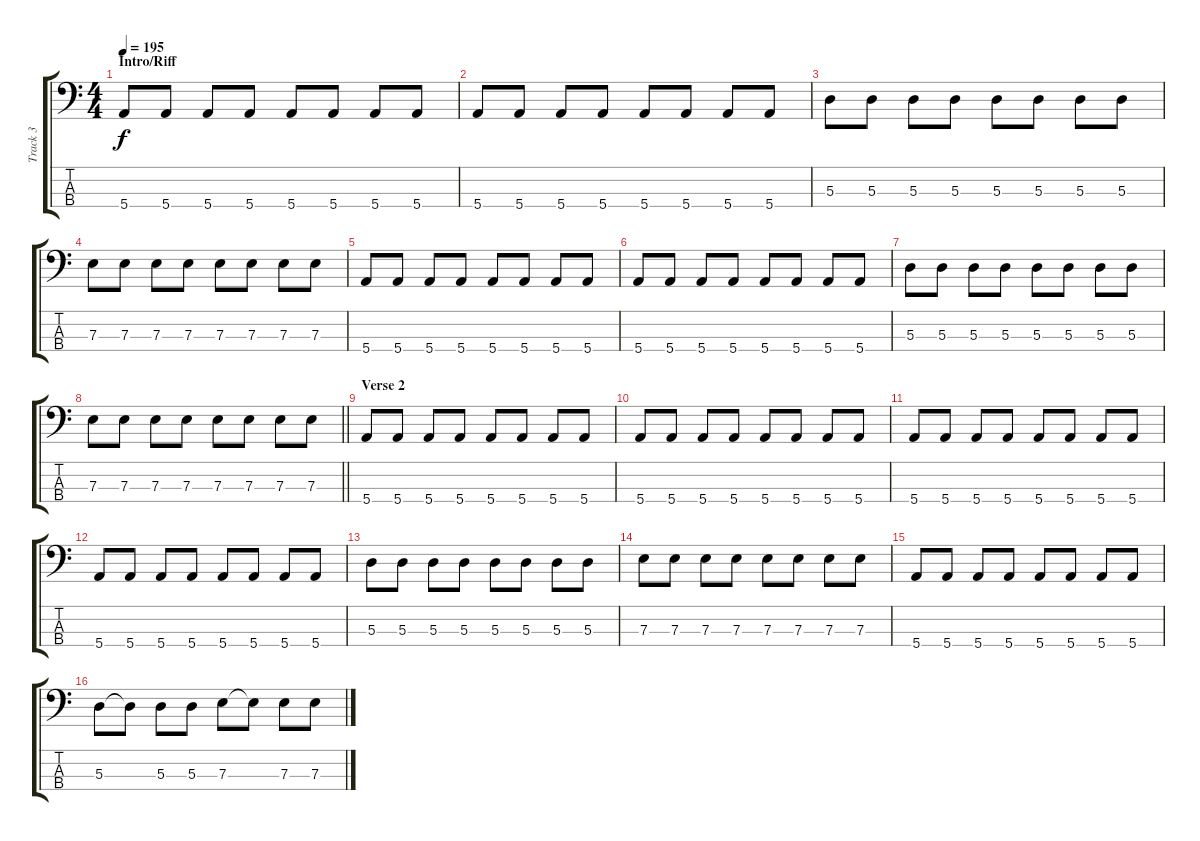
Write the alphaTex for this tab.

\track ("Track 3" "Track 3") {instrument electricbasspick}
\staff {score tabs}
\tuning (G2 D2 A1 E1) {hide}
\ts (4 4)
\section ("" "Intro/Riff")
\tempo 195
\clef f4
\ks c
5.4.8{dy f} 5.4.8 5.4.8 5.4.8 5.4.8 5.4.8 5.4.8 5.4.8 |
5.4.8 5.4.8 5.4.8 5.4.8 5.4.8 5.4.8 5.4.8 5.4.8 |
5.3.8 5.3.8 5.3.8 5.3.8 5.3.8 5.3.8 5.3.8 5.3.8 |
7.3.8 7.3.8 7.3.8 7.3.8 7.3.8 7.3.8 7.3.8 7.3.8 |
5.4.8 5.4.8 5.4.8 5.4.8 5.4.8 5.4.8 5.4.8 5.4.8 |
5.4.8 5.4.8 5.4.8 5.4.8 5.4.8 5.4.8 5.4.8 5.4.8 |
5.3.8 5.3.8 5.3.8 5.3.8 5.3.8 5.3.8 5.3.8 5.3.8 |
\barLineRight lightlight
7.3.8 7.3.8 7.3.8 7.3.8 7.3.8 7.3.8 7.3.8 7.3.8 |
\section ("" "Verse 2")
5.4.8 5.4.8 5.4.8 5.4.8 5.4.8 5.4.8 5.4.8 5.4.8 |
5.4.8 5.4.8 5.4.8 5.4.8 5.4.8 5.4.8 5.4.8 5.4.8 |
5.4.8 5.4.8 5.4.8 5.4.8 5.4.8 5.4.8 5.4.8 5.4.8 |
5.4.8 5.4.8 5.4.8 5.4.8 5.4.8 5.4.8 5.4.8 5.4.8 |
5.3.8 5.3.8 5.3.8 5.3.8 5.3.8 5.3.8 5.3.8 5.3.8 |
7.3.8 7.3.8 7.3.8 7.3.8 7.3.8 7.3.8 7.3.8 7.3.8 |
5.4.8 5.4.8 5.4.8 5.4.8 5.4.8 5.4.8 5.4.8 5.4.8 |
5.3.8 5.3{t}.8 5.3.8 5.3.8 7.3.8 7.3{t}.8 7.3.8 7.3.8
